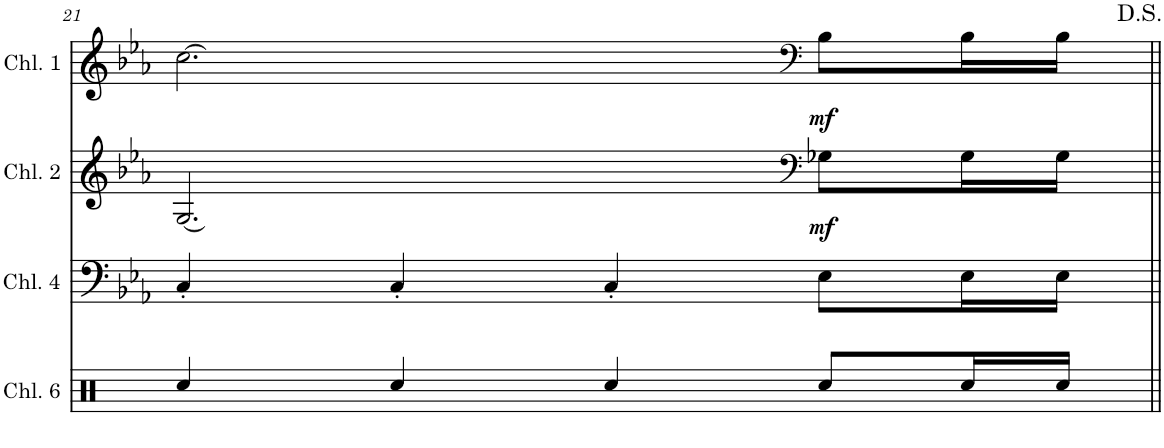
**kern	**kern	**kern	**dynam	**kern	**dynam
*part4	*part3	*part2	*part2	*part1	*part1
*staff4	*staff3	*staff2	*staff2	*staff1	*staff1
*I"Channel 6	*I"Channel 4	*I"Channel 0	*	*I"Channel 1	*
*I'Chl. 6	*I'Chl. 4	*I'Chl. 2	*	*I'Chl. 1	*
!!LO:PB:g=z
*clefX	*clefF4	*clefG2	*	*clefG2	*
*k[]	*k[b-e-a-]	*k[b-e-a-]	*	*k[b-e-a-]	*
*M4/4	*M4/4	*M4/4	*	*M4/4	*
*met(c)	*met(c)	*met(c)	*	*met(c)	*
=21	=21	=21	=21	=21	=21
4Rcc/	4C'/	2.G/	.	2.cc\	.
4Rcc/	4C'/	.	.	.	.
4Rcc/	4C'/	.	.	.	.
*	*	*clefF4	*	*clefF4	*
!	!	!	!LO:DY:b	!	!LO:DY:b
8Rcc/L	8E-\L	8G-X\L	mf	8B-\L	mf
16Rcc/L	16E-\L	16G-\L	.	16B-\L	.
16Rcc/JJ	16E-\JJ	16G-\JJ	.	16B-\JJ	.
=||	=||	=||	=||	=||	=||
*-	*-	*-	*-	*-	*-
